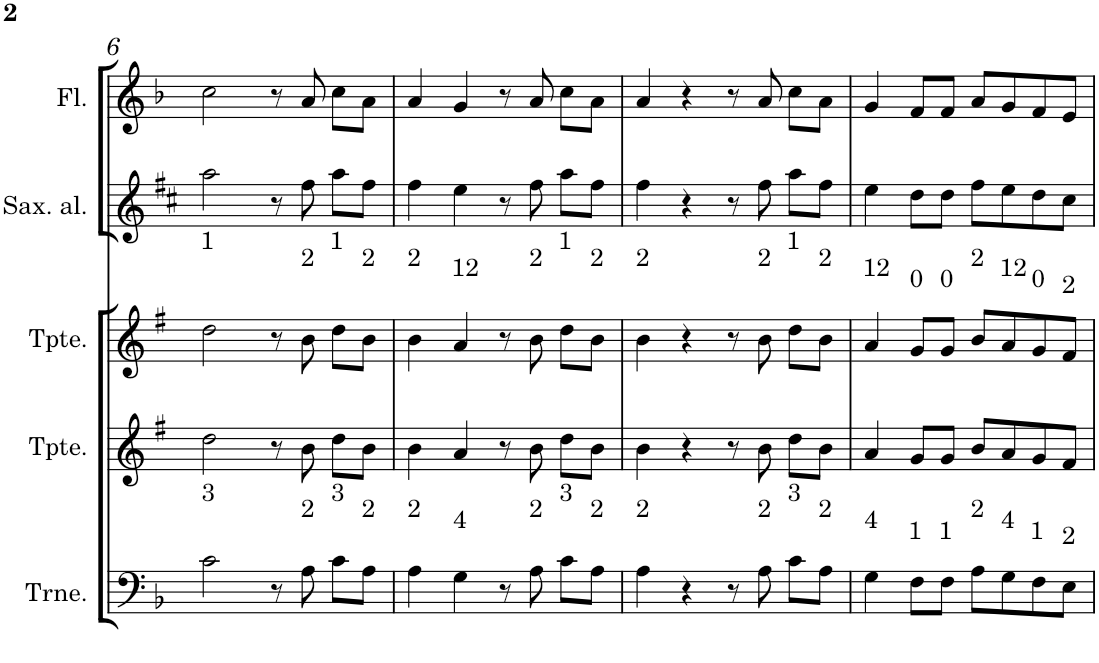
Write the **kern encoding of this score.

**kern	**kern	**kern	**kern	**kern
*part5	*part4	*part3	*part2	*part1
*staff5	*staff4	*staff3	*staff2	*staff1
*I"C ClavF	*I"Bb	*I"Bb - Pirata	*I"Eb	*I"C ClavG
!!LO:PB:g=z
*clefF4	*clefG2	*clefG2	*clefG2	*clefG2
*	*Trd1c2	*Trd1c2	*Trd5c9	*
*k[b-]	*k[f#]	*k[f#]	*k[f#c#]	*k[b-]
*F:	*G:	*G:	*D:	*F:
*M4/4	*M4/4	*M4/4	*M4/4	*M4/4
=6	=6	=6	=6	=6
!	!	!LO:TX:a:t=1	!	!
!LO:TX:a:t=3	!	!	!	!
2c\	2dd\	2dd\	2aa\	2cc\
8r	8r	8r	8r	8r
!	!	!LO:TX:a:t=2	!	!
!LO:TX:a:t=2	!	!	!	!
8A\	8b\	8b\	8ff#\	8a/
!	!	!LO:TX:a:t=1	!	!
!LO:TX:a:t=3	!	!	!	!
8c\L	8dd\L	8dd\L	8aa\L	8cc\L
!	!	!LO:TX:a:t=2	!	!
!LO:TX:a:t=2	!	!	!	!
8A\J	8b\J	8b\J	8ff#\J	8a\J
=7	=7	=7	=7	=7
!	!	!LO:TX:a:t=2	!	!
!LO:TX:a:t=2	!	!	!	!
4A\	4b\	4b\	4ff#\	4a/
!	!	!LO:TX:a:t=12	!	!
!LO:TX:a:t=4	!	!	!	!
4G\	4a/	4a/	4ee\	4g/
8r	8r	8r	8r	8r
!	!	!LO:TX:a:t=2	!	!
!LO:TX:a:t=2	!	!	!	!
8A\	8b\	8b\	8ff#\	8a/
!	!	!LO:TX:a:t=1	!	!
!LO:TX:a:t=3	!	!	!	!
8c\L	8dd\L	8dd\L	8aa\L	8cc\L
!	!	!LO:TX:a:t=2	!	!
!LO:TX:a:t=2	!	!	!	!
8A\J	8b\J	8b\J	8ff#\J	8a\J
=8	=8	=8	=8	=8
!	!	!LO:TX:a:t=2	!	!
!LO:TX:a:t=2	!	!	!	!
4A\	4b\	4b\	4ff#\	4a/
4r	4r	4r	4r	4r
8r	8r	8r	8r	8r
!	!	!LO:TX:a:t=2	!	!
!LO:TX:a:t=2	!	!	!	!
8A\	8b\	8b\	8ff#\	8a/
!	!	!LO:TX:a:t=1	!	!
!LO:TX:a:t=3	!	!	!	!
8c\L	8dd\L	8dd\L	8aa\L	8cc\L
!	!	!LO:TX:a:t=2	!	!
!LO:TX:a:t=2	!	!	!	!
8A\J	8b\J	8b\J	8ff#\J	8a\J
=9	=9	=9	=9	=9
!	!	!LO:TX:a:t=12	!	!
!LO:TX:a:t=4	!	!	!	!
4G\	4a/	4a/	4ee\	4g/
!	!	!LO:TX:a:t=0	!	!
!LO:TX:a:t=1	!	!	!	!
8F\L	8g/L	8g/L	8dd\L	8f/L
!	!	!LO:TX:a:t=0	!	!
!LO:TX:a:t=1	!	!	!	!
8F\J	8g/J	8g/J	8dd\J	8f/J
!	!	!LO:TX:a:t=2	!	!
!LO:TX:a:t=2	!	!	!	!
8A\L	8b/L	8b/L	8ff#\L	8a/L
!	!	!LO:TX:a:t=12	!	!
!LO:TX:a:t=4	!	!	!	!
8G\	8a/	8a/	8ee\	8g/
!	!	!LO:TX:a:t=0	!	!
!LO:TX:a:t=1	!	!	!	!
8F\	8g/	8g/	8dd\	8f/
!	!	!LO:TX:a:t=2	!	!
!LO:TX:a:t=2	!	!	!	!
8E\J	8f#/J	8f#/J	8cc#\J	8e/J
=	=	=	=	=
*-	*-	*-	*-	*-
